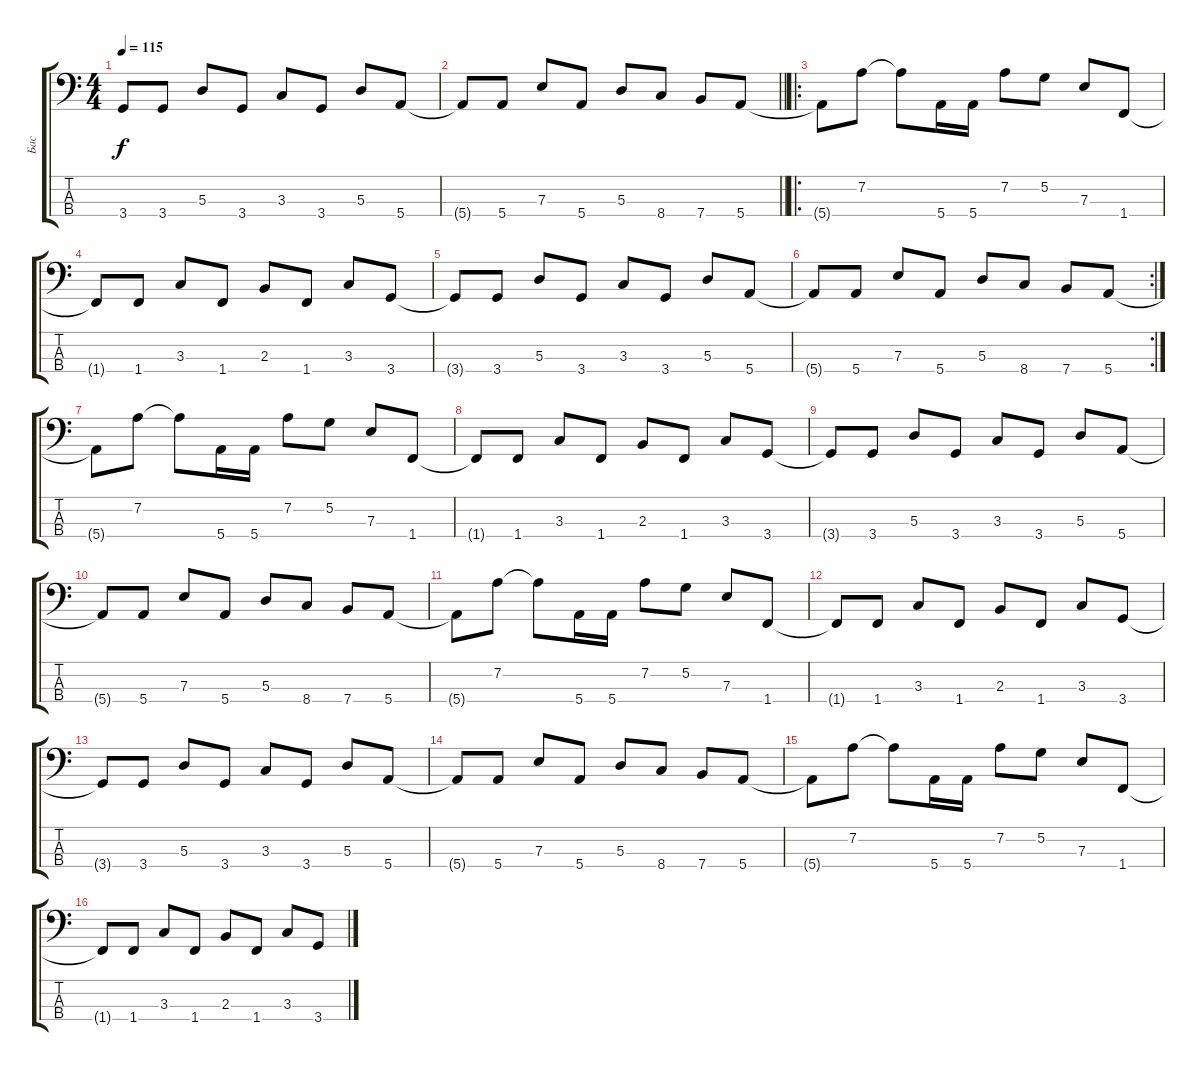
\track ("Бас" "Бас") {instrument electricbassfinger}
\staff {score tabs}
\tuning (G2 D2 A1 E1) {hide}
\ts (4 4)
\tempo 115
\clef f4
\ks c
3.4{t}.8{dy f} 3.4.8 5.3.8 3.4.8 3.3.8 3.4.8 5.3.8 5.4.8 |
\barLineRight lightlight
5.4{t}.8 5.4.8 7.3.8 5.4.8 5.3.8 8.4.8 7.4.8 5.4.8 |
\ro
5.4{t}.8 7.2.8 7.2{t}.8 5.4.16 5.4.16 7.2.8 5.2.8 7.3.8 1.4.8 |
1.4{t}.8 1.4.8 3.3.8 1.4.8 2.3.8 1.4.8 3.3.8 3.4.8 |
3.4{t}.8 3.4.8 5.3.8 3.4.8 3.3.8 3.4.8 5.3.8 5.4.8 |
\rc 2
5.4{t}.8 5.4.8 7.3.8 5.4.8 5.3.8 8.4.8 7.4.8 5.4.8 |
5.4{t}.8 7.2.8 7.2{t}.8 5.4.16 5.4.16 7.2.8 5.2.8 7.3.8 1.4.8 |
1.4{t}.8 1.4.8 3.3.8 1.4.8 2.3.8 1.4.8 3.3.8 3.4.8 |
3.4{t}.8 3.4.8 5.3.8 3.4.8 3.3.8 3.4.8 5.3.8 5.4.8 |
5.4{t}.8 5.4.8 7.3.8 5.4.8 5.3.8 8.4.8 7.4.8 5.4.8 |
5.4{t}.8 7.2.8 7.2{t}.8 5.4.16 5.4.16 7.2.8 5.2.8 7.3.8 1.4.8 |
1.4{t}.8 1.4.8 3.3.8 1.4.8 2.3.8 1.4.8 3.3.8 3.4.8 |
3.4{t}.8 3.4.8 5.3.8 3.4.8 3.3.8 3.4.8 5.3.8 5.4.8 |
5.4{t}.8 5.4.8 7.3.8 5.4.8 5.3.8 8.4.8 7.4.8 5.4.8 |
5.4{t}.8 7.2.8 7.2{t}.8 5.4.16 5.4.16 7.2.8 5.2.8 7.3.8 1.4.8 |
1.4{t}.8 1.4.8 3.3.8 1.4.8 2.3.8 1.4.8 3.3.8 3.4.8
